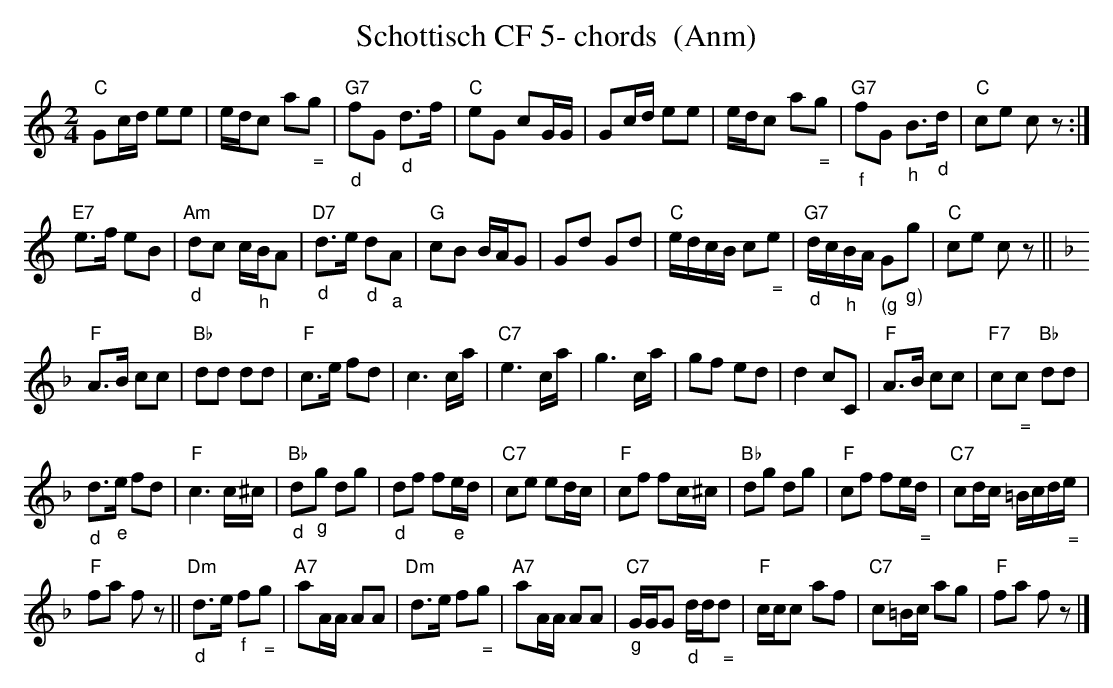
X:1
T:Schottisch CF 5- chords  (Anm)
M:2/4
L:1/16
K:Cmaj%%MIDI gchordon
"C"G2cd e2e2 | edc2 a2"_ ="g2 | "G7""_d"f2G2 "_d"d3f | "C"e2G2 c2GG | G2cd e2e2 | edc2 a2"_ ="g2 | \
"G7""_f"f2G2 "_h"B3"_d"d | "C"c2e2 c2z2 :|
"E7"e3f e2B2 | "Am""_d"d2c2 c"_h"BA2 | "D7""_d"d3e "_d"d2"_a"A2 | "G"c2B2 BAG2 | G2d2 G2d2 | \
"C"edcB c2"_ ="e2 | "G7""_d"dc"_h"BA "_(g"G2"_g)"g2 | "C"c2e2 c2z2 || [K:Fmaj]
"F"A3B c2c2 | "Bb"d2d2 d2d2 | "F"c3e f2d2 | c6 ca | \
"C7"e6ca | g6 ca | g2f2 e2d2 | d4c2C2 | "F"A3B c2c2 | "F7"c2"_ ="c2 "Bb"d2d2 |
"_d"d3"_e"e f2d2 | "F"c6 c^c | \
"Bb""_d"d2"_g"g2 d2g2 | "_d"d2f2 f2"_e"ed | "C7"c2e2 e2dc | "F"c2f2 f2c^c | "Bb"d2g2 d2g2 | "F"c2f2 f2e"_ ="d | "C7"c2dc =Bcd"_ ="e |
"F"f2a2 f2z2 || \
"Dm""_d"d3e "_f"f2"_ ="g2 | "A7"a2AA A2A2 | "Dm"d3e f2"_ ="g2 | "A7"a2AA A2A2 | "C7""_g"GGG2 "_d"dd"_ ="d2 | "F"ccc2 a2f2 | "C7"c2=Bc a2g2 | "F"f2a2 f2z2 |]
